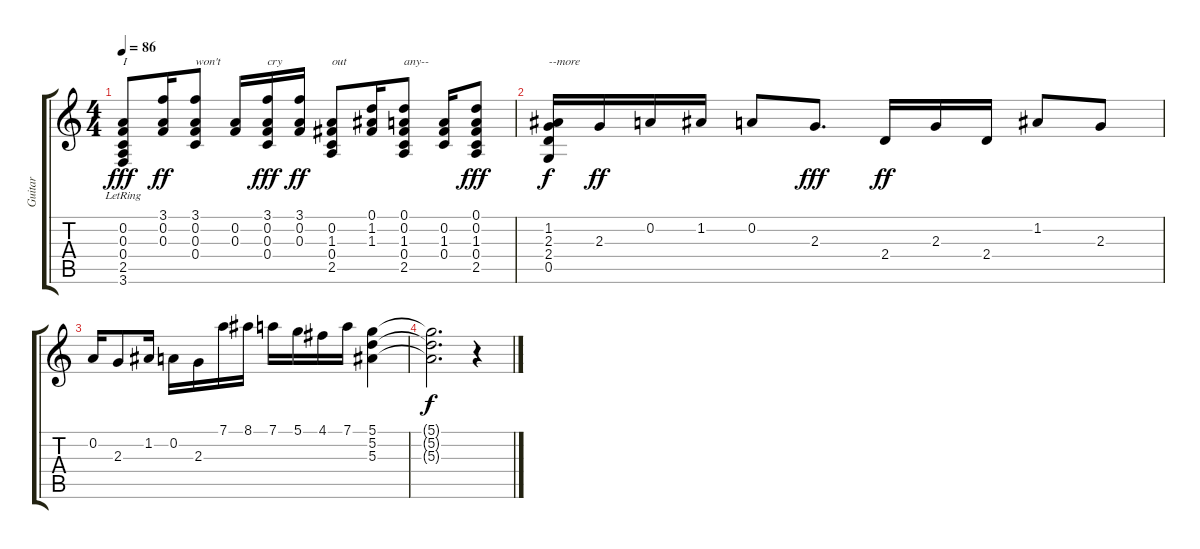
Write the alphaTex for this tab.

\track ("Guitar" "Guitar") {instrument electricguitarjazz}
\staff {score tabs}
\tuning (D4 A3 F3 C3 G2 D2) {hide}
\ts (4 4)
\tempo 86
\clef g2
\ks c
(0.2 0.3 0.4 2.5 3.6{lr}).8{txt "I" dy fff} (3.1 0.2 0.3).16{dy ff} (3.1 0.2 0.3 0.4).8{txt "won't"} (0.2 0.3).16 (3.1 0.2 0.3 0.4).16{txt "cry" dy fff} (3.1 0.2 0.3).16{dy ff} (0.2 1.3 0.4 2.5).8{txt "out"} (0.1 1.2 1.3).16 (0.1 0.2 1.3 0.4 2.5).8{txt "any--"} (0.2 1.3 0.4).16 (0.1 0.2 1.3 0.4 2.5).8{dy fff} |
(1.2 2.3 2.4 0.5).16{txt "--more" dy f} 2.3.16{dy ff} 0.2.16 1.2.16 0.2.8 2.3.8{d dy fff} 2.4.16{dy ff} 2.3.16 2.4.16 1.2.8 2.3.8 |
0.2.16 2.3.8 1.2.16 0.2.16 2.3.16 7.1.16 8.1.16 7.1.16 5.1.16 4.1.16 7.1.16 (5.1 5.2 5.3).4 |
(5.1{t} 5.2{t} 5.3{t}).2{d dy f} r.4
